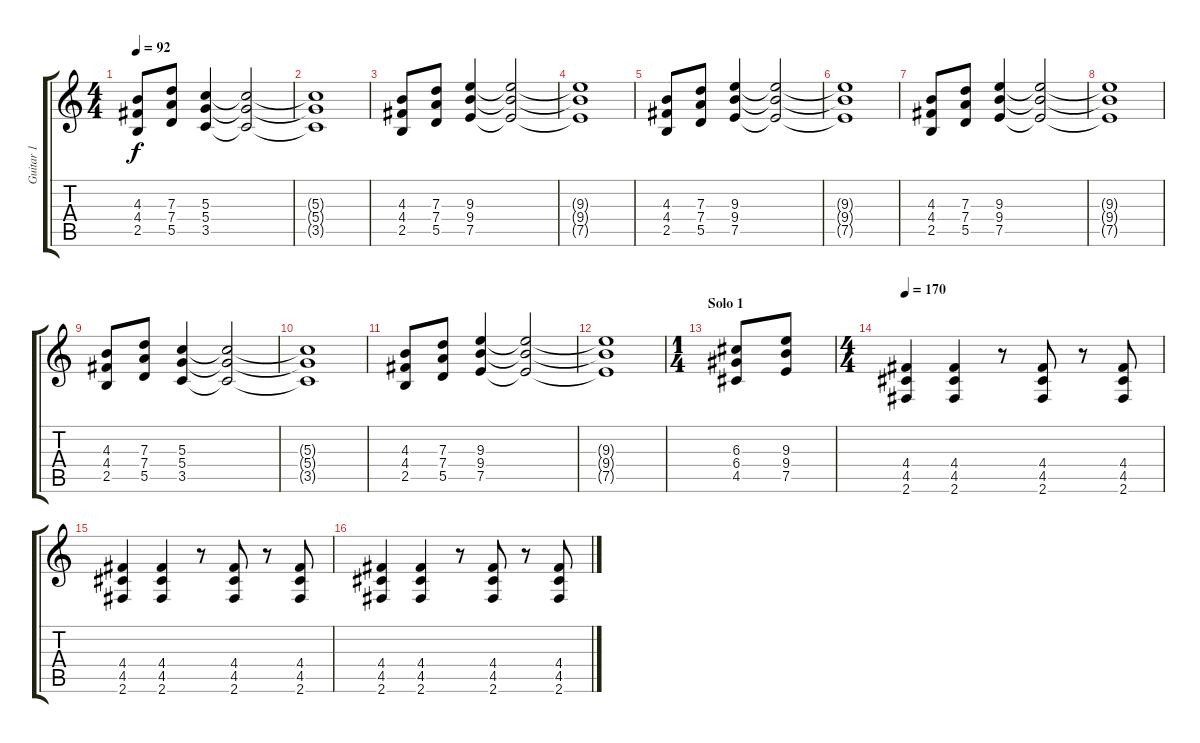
\track ("Guitar 1" "Guitar 1") {instrument distortionguitar}
\staff {score tabs}
\tuning (E4 B3 G3 D3 A2 E2) {hide}
\ts (4 4)
\tempo 92
\clef g2
\ks c
(4.3 4.4 2.5).8{dy f} (7.3 7.4 5.5).8 (5.3 5.4 3.5).4 (5.3{t} 5.4{t} 3.5{t}).2 |
(5.3{t} 5.4{t} 3.5{t}).1 |
(4.3 4.4 2.5).8 (7.3 7.4 5.5).8 (9.3 9.4 7.5).4 (9.3{t} 9.4{t} 7.5{t}).2 |
(9.3{t} 9.4{t} 7.5{t}).1 |
(4.3 4.4 2.5).8{volume 14} (7.3 7.4 5.5).8 (9.3 9.4 7.5).4 (9.3{t} 9.4{t} 7.5{t}).2 |
(9.3{t} 9.4{t} 7.5{t}).1 |
(4.3 4.4 2.5).8 (7.3 7.4 5.5).8 (9.3 9.4 7.5).4 (9.3{t} 9.4{t} 7.5{t}).2 |
(9.3{t} 9.4{t} 7.5{t}).1 |
(4.3 4.4 2.5).8 (7.3 7.4 5.5).8 (5.3 5.4 3.5).4 (5.3{t} 5.4{t} 3.5{t}).2 |
(5.3{t} 5.4{t} 3.5{t}).1 |
(4.3 4.4 2.5).8 (7.3 7.4 5.5).8 (9.3 9.4 7.5).4 (9.3{t} 9.4{t} 7.5{t}).2 |
(9.3{t} 9.4{t} 7.5{t}).1 |
\ts (1 4)
\section ("" "Solo 1")
(6.3 6.4 4.5).8 (9.3 9.4 7.5).8 |
\ts (4 4)
\tempo 170
(4.4 4.5 2.6).4 (4.4 4.5 2.6).4 r.8 (4.4 4.5 2.6).8 r.8 (4.4 4.5 2.6).8 |
(4.4 4.5 2.6).4 (4.4 4.5 2.6).4 r.8 (4.4 4.5 2.6).8 r.8 (4.4 4.5 2.6).8 |
(4.4 4.5 2.6).4 (4.4 4.5 2.6).4 r.8 (4.4 4.5 2.6).8 r.8 (4.4 4.5 2.6).8
